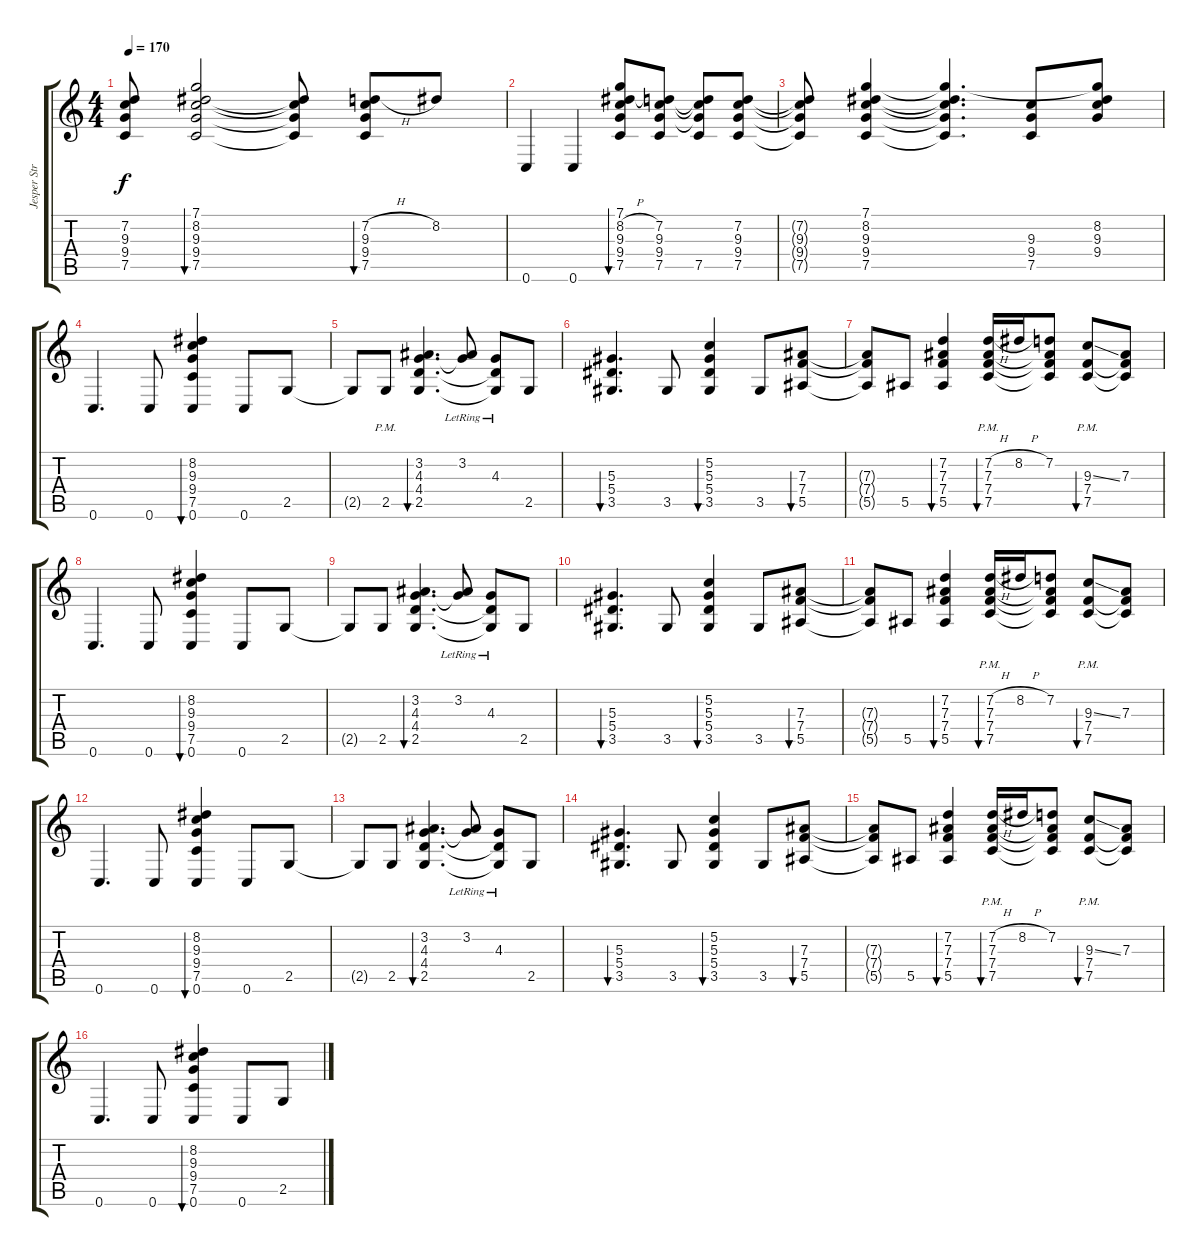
\track ("Jesper Stromblad" "Jesper Str") {instrument distortionguitar}
\staff {score tabs}
\tuning (C4 G3 Eb3 Bb2 F2 C2) {hide}
\ts (4 4)
\tempo 170
\clef g2
\ks c
(7.2{t} 9.3{t} 9.4{t} 7.5{t}).8{dy f} (7.1 8.2 9.3 9.4 7.5).2{bu 60} (8.2{t} 9.3{t} 9.4{t} 7.5{t}).8 (7.2{h} 9.3 9.4 7.5).8{bu 60} 8.2.8 |
0.6.4 0.6.4 (7.1 8.2{h} 9.3 9.4 7.5).8{bu 240} (7.2 9.3 9.4 7.5).8 (7.2{t} 9.3{t} 9.4{t} 7.5).8 (7.2 9.3 9.4 7.5).8 |
(7.2{t} 9.3{t} 9.4{t} 7.5{t}).8 (7.1 8.2 9.3 9.4 7.5).4 (7.1{t} 8.2{t} 9.3{t} 9.4{t} 7.5{t}).4{d} (9.3 9.4 7.5).8 (7.1{t} 8.2 9.3 9.4).8 |
0.6.4{d} 0.6.8 (8.2 9.3 9.4 7.5 0.6).4{bu 120} 0.6.8 2.5.8 |
2.5{t}.8 2.5{pm}.8 (3.2 4.3 4.4 2.5).4{d bu 120} (3.2{lr} 4.3{t}).8 (4.3{lr} 4.4{t} 2.5{t}).8 2.5.8 |
(5.3 5.4 3.5).4{d bu 120} 3.5.8 (5.2 5.3 5.4 3.5).4{bu 120} 3.5.8 (7.3 7.4 5.5).8{bu 30} |
(7.3{t} 7.4{t} 5.5{t}).8 5.5.8 (7.2 7.3 7.4 5.5).4{bu 120} (7.2{h} 7.3{pm} 7.4{pm} 7.5{pm}).16{bu 60} 8.2{h}.16 (7.2 7.3{t} 7.4{t} 7.5{t}).8 (9.3{ss} 7.4 7.5{pm}).8{bu 60} (7.3 7.4{t} 7.5{t}).8 |
0.6.4{d} 0.6.8 (8.2 9.3 9.4 7.5 0.6).4{bu 120} 0.6.8 2.5.8 |
2.5{t}.8 2.5.8 (3.2 4.3 4.4 2.5).4{d bu 120} (3.2{lr} 4.3{t}).8 (4.3{lr} 4.4{t} 2.5{t}).8 2.5.8 |
(5.3 5.4 3.5).4{d bu 120} 3.5.8 (5.2 5.3 5.4 3.5).4{bu 120} 3.5.8 (7.3 7.4 5.5).8{bu 30} |
(7.3{t} 7.4{t} 5.5{t}).8 5.5.8 (7.2 7.3 7.4 5.5).4{bu 120} (7.2{h} 7.3{pm} 7.4{pm} 7.5{pm}).16{bu 60} 8.2{h}.16 (7.2 7.3{t} 7.4{t} 7.5{t}).8 (9.3{ss} 7.4 7.5{pm}).8{bu 60} (7.3 7.4{t} 7.5{t}).8 |
0.6.4{d} 0.6.8 (8.2 9.3 9.4 7.5 0.6).4{bu 120} 0.6.8 2.5.8 |
2.5{t}.8 2.5.8 (3.2 4.3 4.4 2.5).4{d bu 120} (3.2{lr} 4.3{t}).8 (4.3{lr} 4.4{t} 2.5{t}).8 2.5.8 |
(5.3 5.4 3.5).4{d bu 120} 3.5.8 (5.2 5.3 5.4 3.5).4{bu 120} 3.5.8 (7.3 7.4 5.5).8{bu 30} |
(7.3{t} 7.4{t} 5.5{t}).8 5.5.8 (7.2 7.3 7.4 5.5).4{bu 120} (7.2{h} 7.3{pm} 7.4{pm} 7.5{pm}).16{bu 60} 8.2{h}.16 (7.2 7.3{t} 7.4{t} 7.5{t}).8 (9.3{ss} 7.4 7.5{pm}).8{bu 60} (7.3 7.4{t} 7.5{t}).8 |
0.6.4{d} 0.6.8 (8.2 9.3 9.4 7.5 0.6).4{bu 120} 0.6.8 2.5.8
